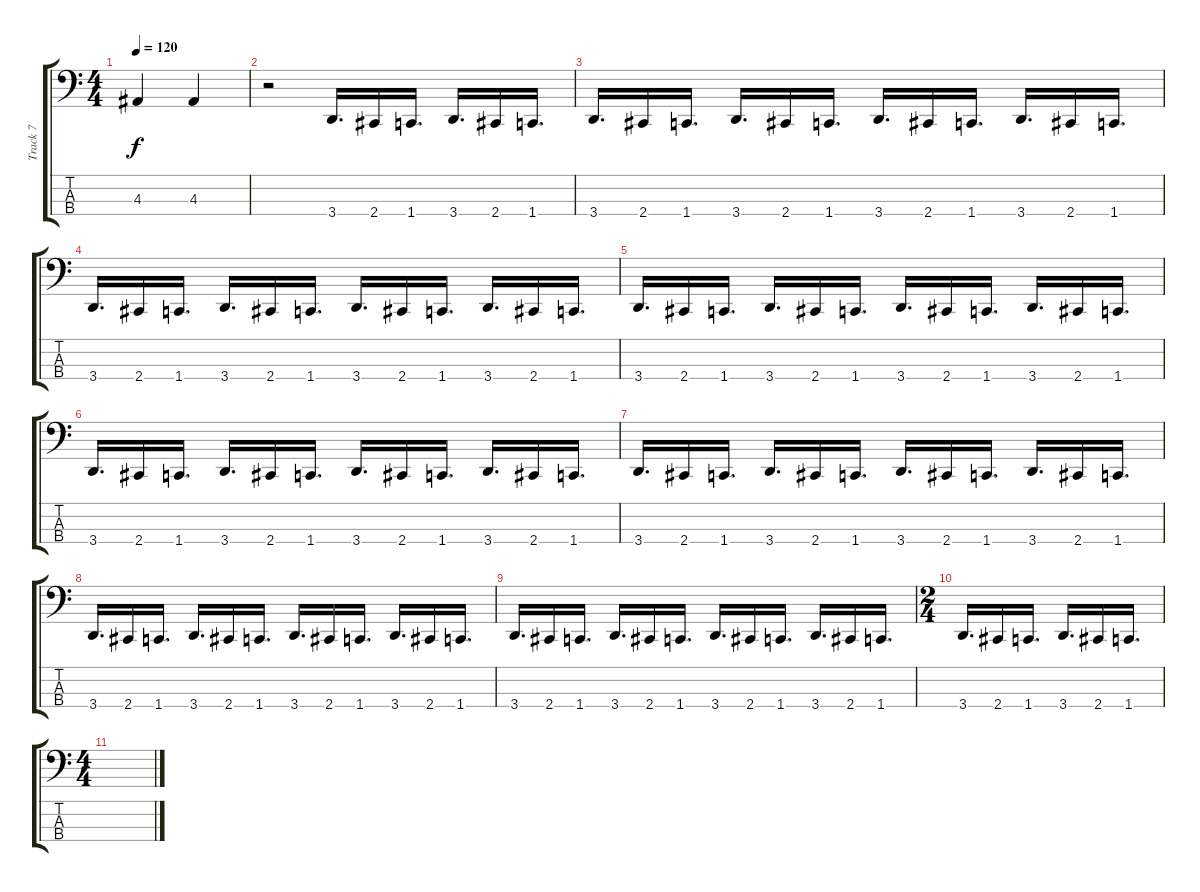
\track ("Track 7" "Track 7") {instrument electricbasspick}
\staff {score tabs}
\tuning (E2 B1 Gb1 B0) {hide}
\ts (4 4)
\tempo 120
\clef f4
\ks c
4.3.4{dy f} 4.3.4 |
r.2 3.4.16{d} 2.4.16 1.4.16{d} 3.4.16{d} 2.4.16 1.4.16{d} |
3.4.16{d} 2.4.16 1.4.16{d} 3.4.16{d} 2.4.16 1.4.16{d} 3.4.16{d} 2.4.16 1.4.16{d} 3.4.16{d} 2.4.16 1.4.16{d} |
3.4.16{d} 2.4.16 1.4.16{d} 3.4.16{d} 2.4.16 1.4.16{d} 3.4.16{d} 2.4.16 1.4.16{d} 3.4.16{d} 2.4.16 1.4.16{d} |
3.4.16{d} 2.4.16 1.4.16{d} 3.4.16{d} 2.4.16 1.4.16{d} 3.4.16{d} 2.4.16 1.4.16{d} 3.4.16{d} 2.4.16 1.4.16{d} |
3.4.16{d} 2.4.16 1.4.16{d} 3.4.16{d} 2.4.16 1.4.16{d} 3.4.16{d} 2.4.16 1.4.16{d} 3.4.16{d} 2.4.16 1.4.16{d} |
3.4.16{d} 2.4.16 1.4.16{d} 3.4.16{d} 2.4.16 1.4.16{d} 3.4.16{d} 2.4.16 1.4.16{d} 3.4.16{d} 2.4.16 1.4.16{d} |
3.4.16{d} 2.4.16 1.4.16{d} 3.4.16{d} 2.4.16 1.4.16{d} 3.4.16{d} 2.4.16 1.4.16{d} 3.4.16{d} 2.4.16 1.4.16{d} |
3.4.16{d} 2.4.16 1.4.16{d} 3.4.16{d} 2.4.16 1.4.16{d} 3.4.16{d} 2.4.16 1.4.16{d} 3.4.16{d} 2.4.16 1.4.16{d} |
\ts (2 4)
3.4.16{d} 2.4.16 1.4.16{d} 3.4.16{d} 2.4.16 1.4.16{d} |
\ts (4 4)
